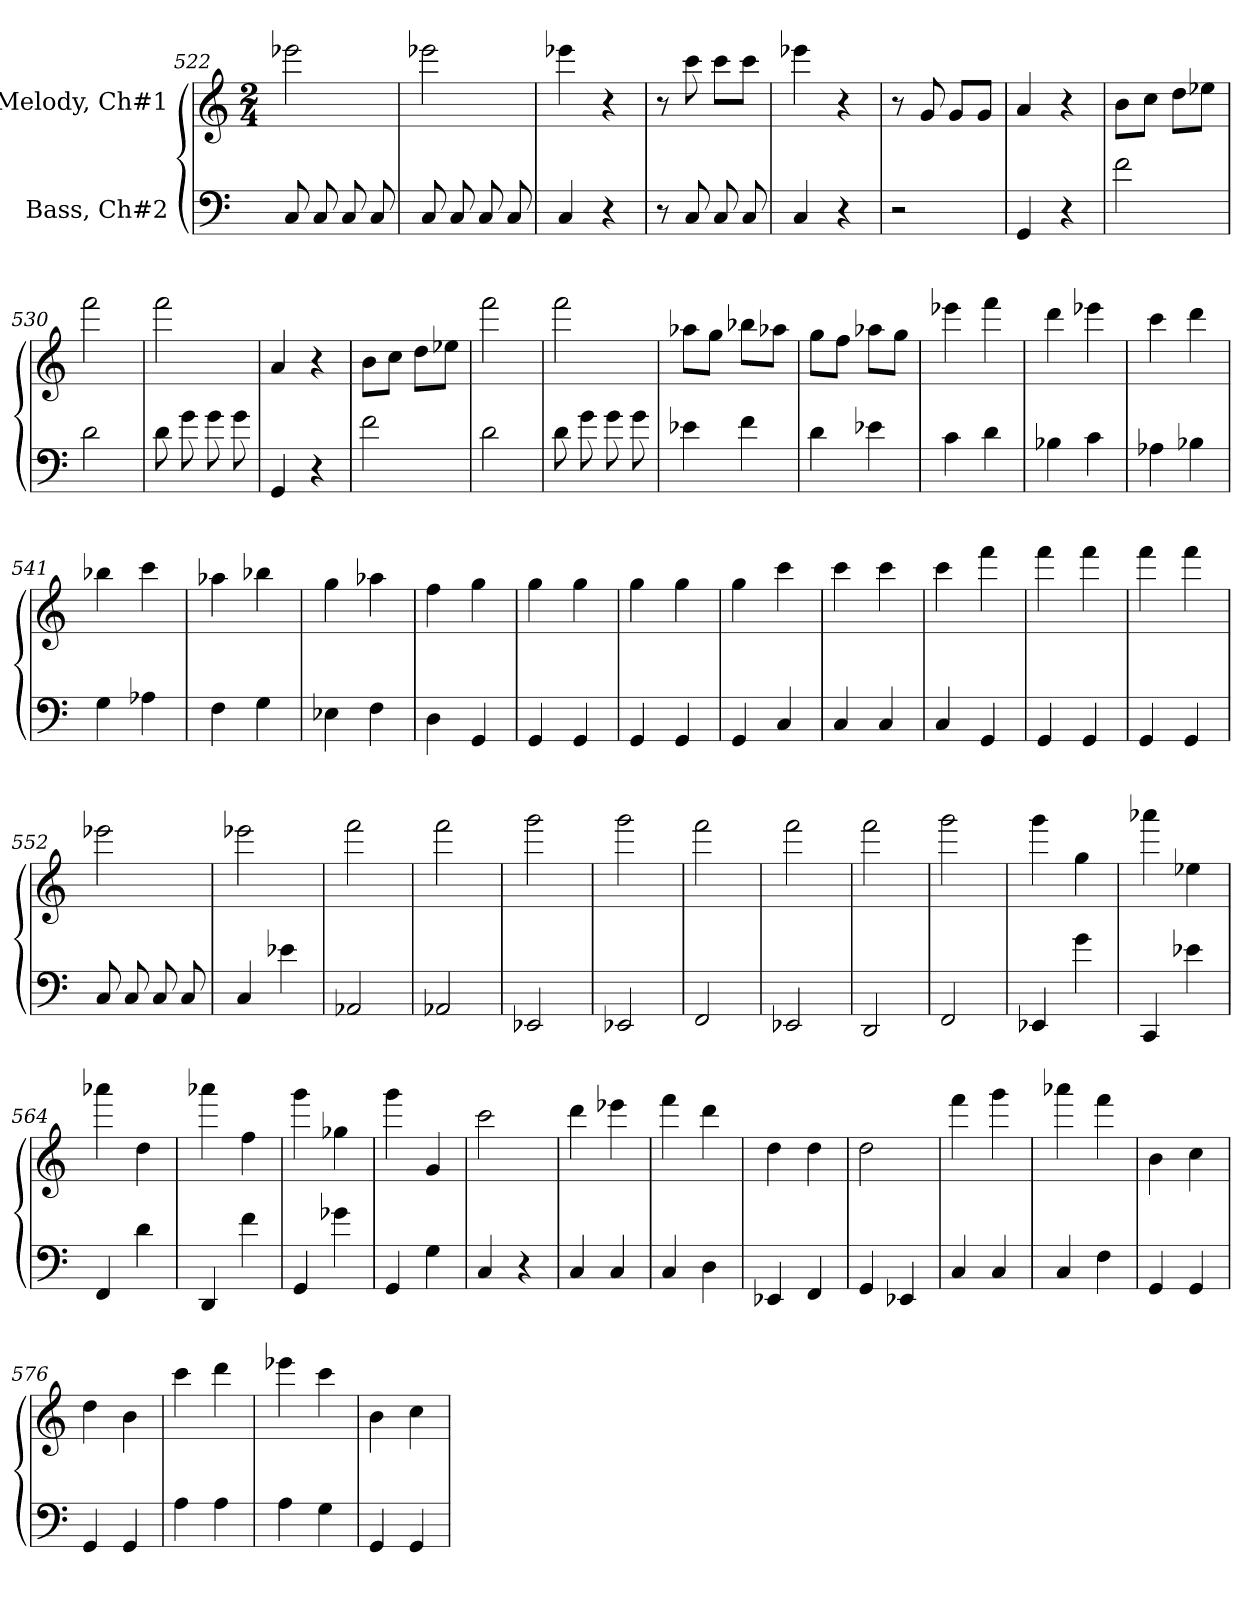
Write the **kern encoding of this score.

**kern	**kern
*part2	*part1
*staff2	*staff1
*I"Bass, Ch#2	*I"Melody, Ch#1
*clefF4	*
*	*M2/4
=522	=522
8C	2eee-X
8C	.
8C	.
8C	.
=523	=523
8C	2eee-X
8C	.
8C	.
8C	.
=524	=524
4C	4eee-X
4r	4r
=525	=525
8r	8r
8C	8ccc
8C	8cccL
8C	8cccJ
=526	=526
4C	4eee-X
4r	4r
=527	=527
2r	8r
.	8g
.	8gL
.	8gJ
=528	=528
4GG	4a
4r	4r
=529	=529
2f	8bL
.	8ccJ
.	8ddL
.	8ee-XJ
=530	=530
2d	2fff
=531	=531
8d	2fff
8g	.
8g	.
8g	.
=532	=532
4GG	4a
4r	4r
=533	=533
2f	8bL
.	8ccJ
.	8ddL
.	8ee-XJ
=534	=534
2d	2fff
=535	=535
8d	2fff
8g	.
8g	.
8g	.
=536	=536
4e-X	8aa-XL
.	8ggJ
4f	8bb-XL
.	8aa-XJ
=537	=537
4d	8ggL
.	8ffJ
4e-X	8aa-XL
.	8ggJ
=538	=538
4c	4eee-X
4d	4fff
=539	=539
4B-X	4ddd
4c	4eee-X
=540	=540
4A-X	4ccc
4B-X	4ddd
=541	=541
4G	4bb-X
4A-X	4ccc
=542	=542
4F	4aa-X
4G	4bb-X
=543	=543
4E-X	4gg
4F	4aa-X
=544	=544
4D	4ff
4GG	4gg
=545	=545
4GG	4gg
4GG	4gg
=546	=546
4GG	4gg
4GG	4gg
=547	=547
4GG	4gg
4C	4ccc
=548	=548
4C	4ccc
4C	4ccc
=549	=549
4C	4ccc
4GG	4fff
=550	=550
4GG	4fff
4GG	4fff
=551	=551
4GG	4fff
4GG	4fff
=552	=552
8C	2eee-X
8C	.
8C	.
8C	.
=553	=553
4C	2eee-X
4e-X	.
=554	=554
2AA-X	2fff
=555	=555
2AA-X	2fff
=556	=556
2EE-X	2ggg
=557	=557
2EE-X	2ggg
=558	=558
2FF	2fff
=559	=559
2EE-X	2fff
=560	=560
2DD	2fff
=561	=561
2FF	2ggg
=562	=562
4EE-X	4ggg
4g	4gg
=563	=563
4CC	4aaa-X
4e-X	4ee-X
=564	=564
4FF	4aaa-X
4d	4dd
=565	=565
4DD	4aaa-X
4f	4ff
=566	=566
4GG	4ggg
4g-X	4gg-X
=567	=567
4GG	4ggg
4G	4g
=568	=568
4C	2ccc
4r	.
=569	=569
4C	4ddd
4C	4eee-X
=570	=570
4C	4fff
4D	4ddd
=571	=571
4EE-X	4dd
4FF	4dd
=572	=572
4GG	2dd
4EE-X	.
=573	=573
4C	4fff
4C	4ggg
=574	=574
4C	4aaa-X
4F	4fff
=575	=575
4GG	4b
4GG	4cc
=576	=576
4GG	4dd
4GG	4b
=577	=577
4A	4ccc
4A	4ddd
=578	=578
4A	4eee-X
4G	4ccc
=579	=579
4GG	4b
4GG	4cc
=	=
*-	*-
